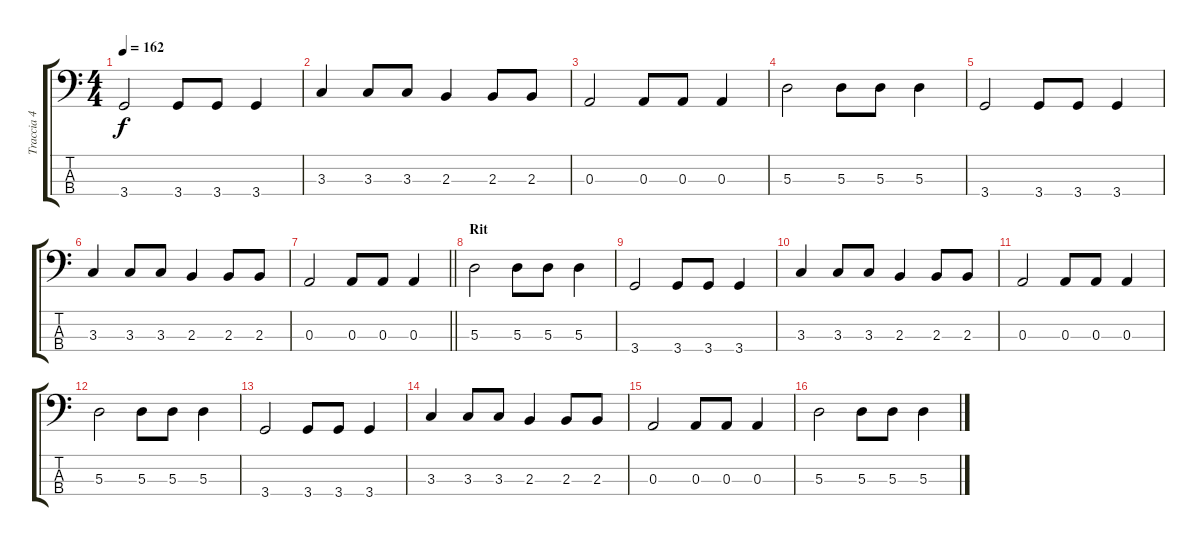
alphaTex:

\track ("Traccia 4" "Traccia 4") {instrument electricbassfinger}
\staff {score tabs}
\tuning (G2 D2 A1 E1) {hide}
\ts (4 4)
\tempo 162
\clef f4
\ks c
3.4.2{dy f} 3.4.8 3.4.8 3.4.4 |
3.3.4 3.3.8 3.3.8 2.3.4 2.3.8 2.3.8 |
0.3.2 0.3.8 0.3.8 0.3.4 |
5.3.2 5.3.8 5.3.8 5.3.4 |
3.4.2 3.4.8 3.4.8 3.4.4 |
3.3.4 3.3.8 3.3.8 2.3.4 2.3.8 2.3.8 |
\barLineRight lightlight
0.3.2 0.3.8 0.3.8 0.3.4 |
\section ("" "Rit")
5.3.2 5.3.8 5.3.8 5.3.4 |
3.4.2 3.4.8 3.4.8 3.4.4 |
3.3.4 3.3.8 3.3.8 2.3.4 2.3.8 2.3.8 |
0.3.2 0.3.8 0.3.8 0.3.4 |
5.3.2 5.3.8 5.3.8 5.3.4 |
3.4.2 3.4.8 3.4.8 3.4.4 |
3.3.4 3.3.8 3.3.8 2.3.4 2.3.8 2.3.8 |
0.3.2 0.3.8 0.3.8 0.3.4 |
5.3.2 5.3.8 5.3.8 5.3.4
